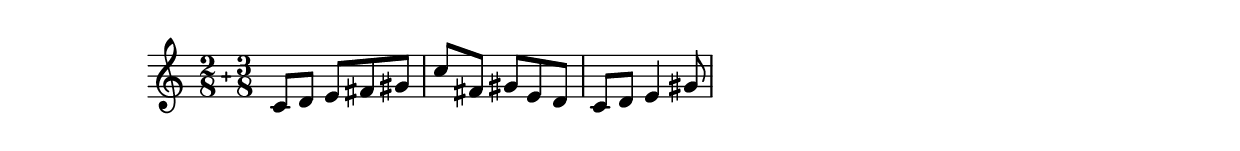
%% DO NOT EDIT this file manually; it is automatically
%% generated from LSR http://lsr.dsi.unimi.it
%% Make any changes in LSR itself, or in Documentation/snippets/new/ ,
%% and then run scripts/auxiliar/makelsr.py
%%
%% This file is in the public domain.
\version "2.14.2"

\header {
  lsrtags = "rhythms"

%% Translation of GIT committish: b482c3e5b56c3841a88d957e0ca12964bd3e64fa
 doctitlees = "Indicaciones de compases compuestos"
 texidoces = "
Las indicaciones de compás poco frecuentes como @qq{5/8} se pueden
ejecutar como compases compuestos (p.ej. @qq{3/8 + 2/8}), que combinan
dos o más metros diferentes. LilyPond puede hacer la música de este
tipo fácil de leer e interpretar, imprimiendo explícitamente las
indicaciones de compás compuesto y adaptando el comportamiento
automático de las barras (también se pueden añadir indicaciones
gráficas de la agrupación de compases; véase el fragmento de código
apropiado en la base de datos).

"


%% Translation of GIT committish: 0a868be38a775ecb1ef935b079000cebbc64de40
texidocde = "
Ungerade Taktarten werden (wie etwa \"5/8\") werden oft als zusammengesetzte
Taktarten interpretiert (bspw. \"3/8 + 2/8\"), in welchen zwei oder mehr
Teiltakte unterschieden werden.  LilyPond kann derartige Noten produzieren,
indem entsprechende Taktarten gesetzt werden und die automatische
Bebalkung angepasst wird.

"
  doctitlede = "Zusammengesetzte Taktarten"



%% Translation of GIT committish: 3b125956b08d27ef39cd48bfa3a2f1e1bb2ae8b4
  texidocfr = "
Des métriques telles que @qq{5/8} peuvent s'interpréter sous une forme
décomposée --- @qq{3/8 + 2/8} par exemple --- qui combine plusieurs
métriques.  LilyPond est capable de rendre ce type de notation, plus
facile à lire et à interpréter, en imprimant cette métrique composite
et en adaptant les règles de ligature automatique en conséquence.

"
  doctitlefr = "Métrique décomposée"

  texidoc = "
Odd 20th century time signatures (such as \\\"5/8\\\") can often be
played as compound time signatures (e.g. \\\"3/8 + 2/8\\\"), which
combine two or more inequal metrics. LilyPond can make such music quite
easy to read and play, by explicitly printing the compound time
signatures and adapting the automatic beaming behavior.

"
  doctitle = "Compound time signatures"
} % begin verbatim

#(define ((compound-time one two num) grob)
   (grob-interpret-markup grob
                          (markup #:override '(baseline-skip . 0) #:number
                                  (#:line ((#:column (one num))
                                           #:vcenter "+"
                                           (#:column (two num)))))))

\relative c' {
  \override Staff.TimeSignature #'stencil = #(compound-time "2" "3" "8")
  \time 5/8
  \set Staff.beatStructure = #'(2 3)
  c8 d e fis gis
  c8 fis, gis e d
  c8 d e4 gis8
}
